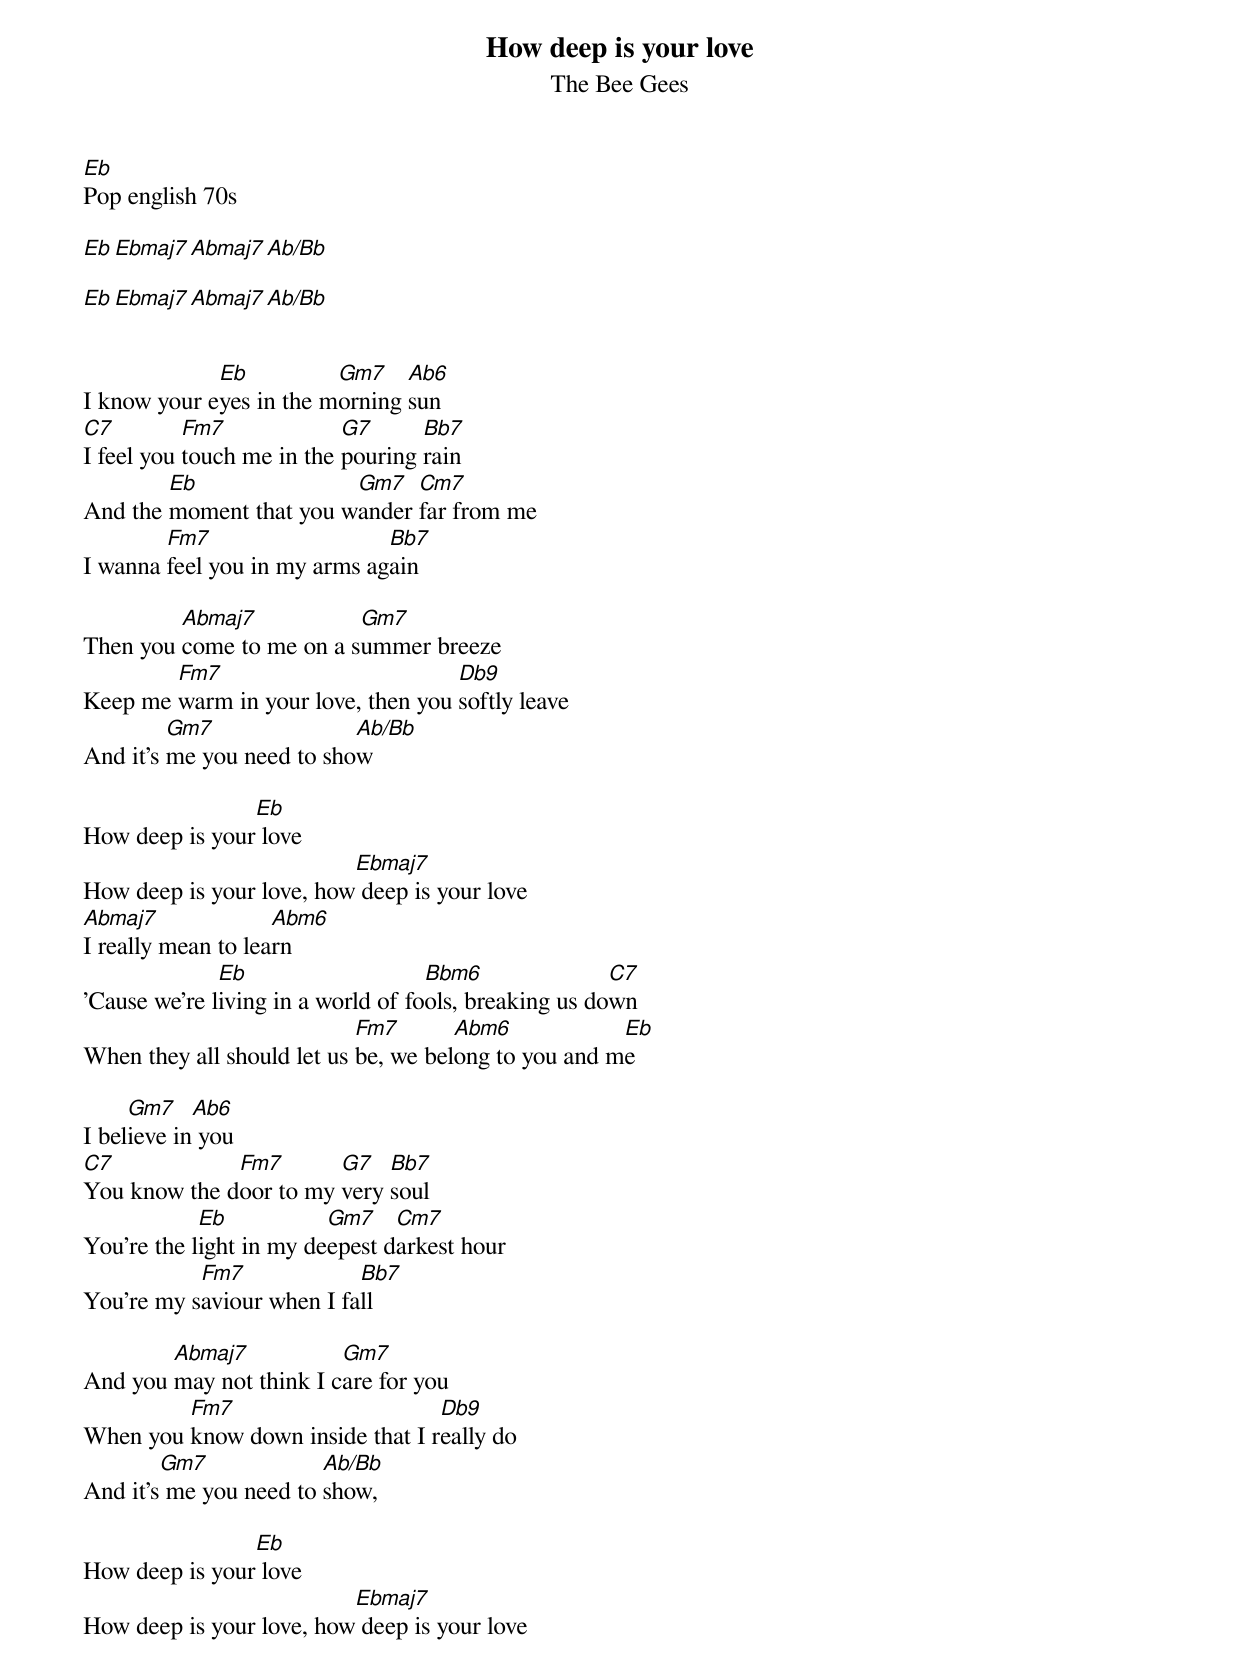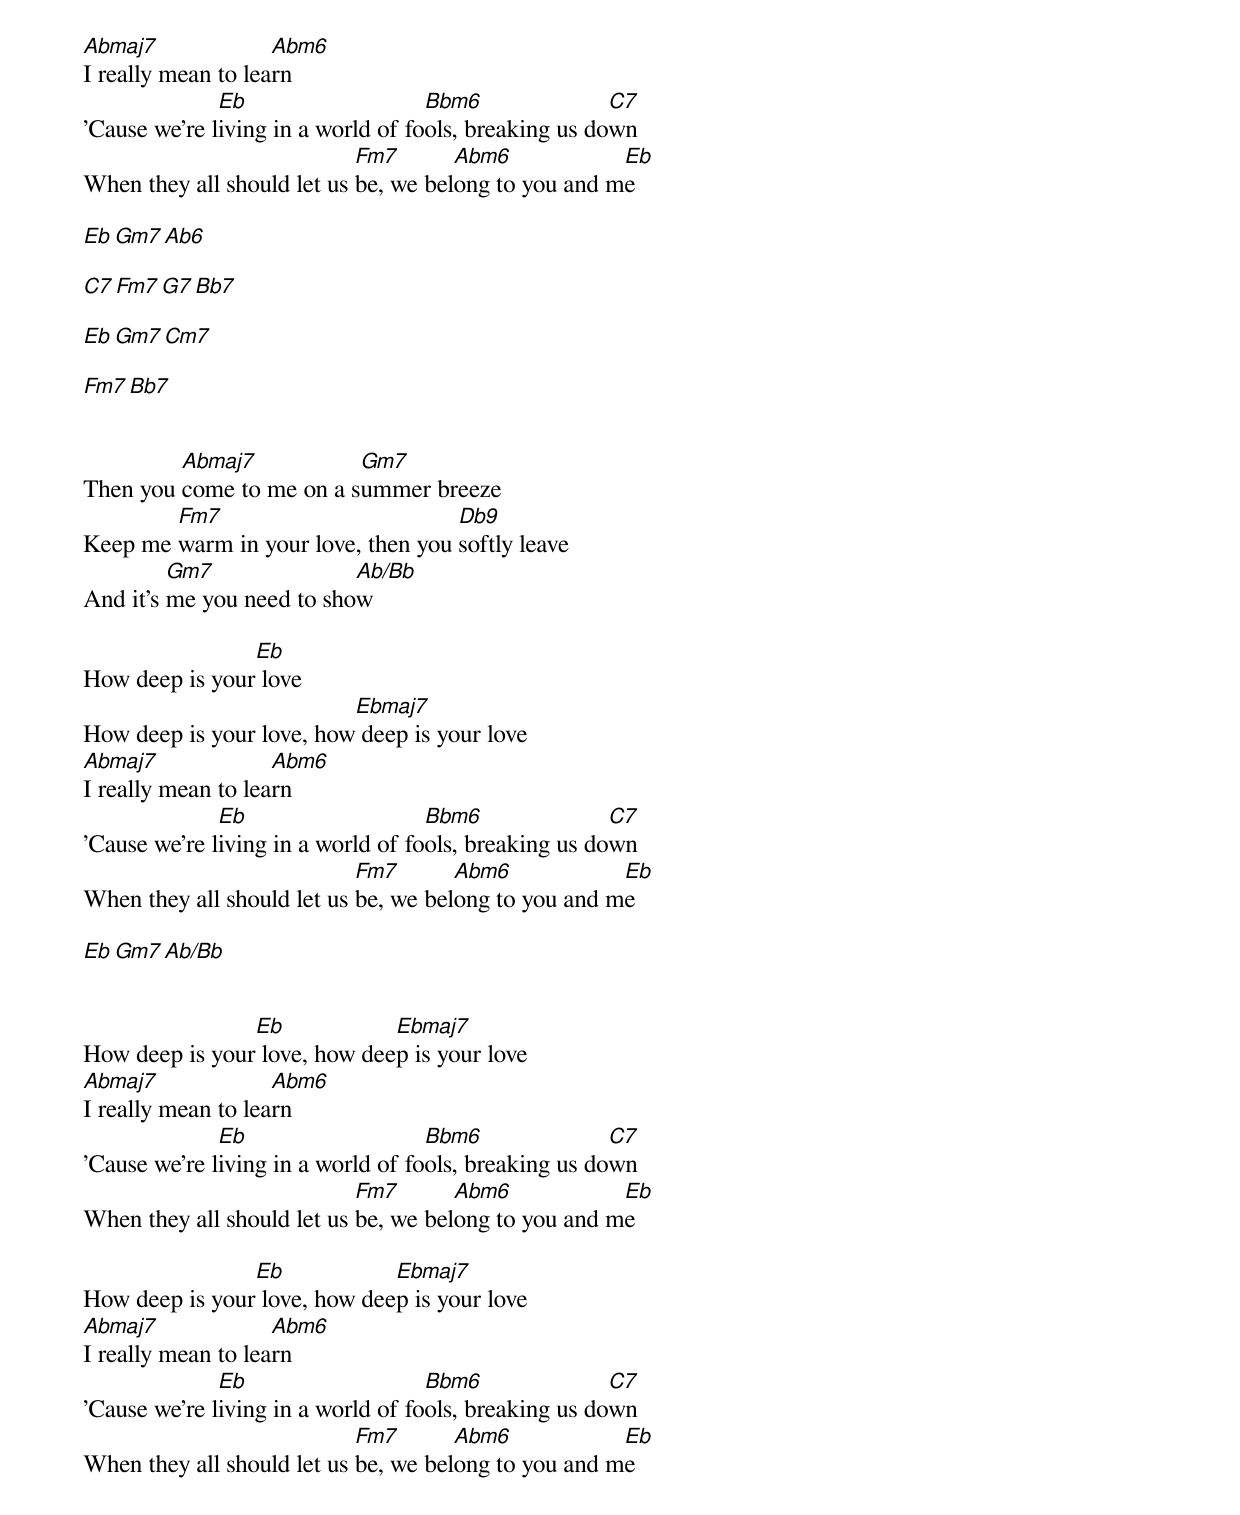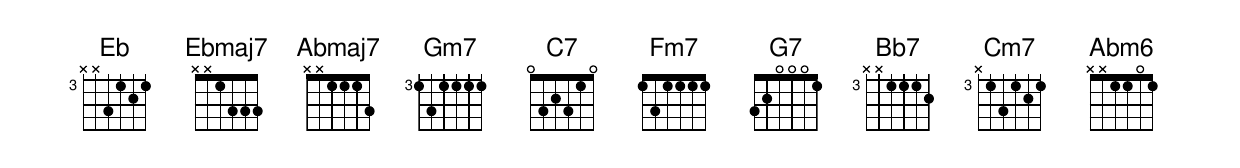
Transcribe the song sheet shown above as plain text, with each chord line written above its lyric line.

How deep is your love
The Bee Gees
Eb
Pop english 70s

Eb  Ebmaj7  Abmaj7  Ab/Bb

Eb  Ebmaj7  Abmaj7  Ab/Bb


             Eb          Gm7    Ab6
I know your eyes in the morning sun
C7         Fm7             G7      Bb7
I feel you touch me in the pouring rain
        Eb               Gm7   Cm7
And the moment that you wander far from me
        Fm7                   Bb7
I wanna feel you in my arms again

         Abmaj7           Gm7
Then you come to me on a summer breeze
        Fm7                         Db9
Keep me warm in your love, then you softly leave
         Gm7               Ab/Bb
And it's me you need to show

                Eb
How deep is your love
                          Ebmaj7
How deep is your love, how deep is your love
Abmaj7              Abm6
I really mean to learn
              Eb                    Bbm6               C7
'Cause we're living in a world of fools, breaking us down
                            Fm7       Abm6            Eb
When they all should let us be, we belong to you and me

     Gm7    Ab6
I believe in you
C7            Fm7       G7   Bb7
You know the door to my very soul
            Eb           Gm7    Cm7
You're the light in my deepest darkest hour
           Fm7             Bb7
You're my saviour when I fall

        Abmaj7           Gm7
And you may not think I care for you
         Fm7                      Db9
When you know down inside that I really do
        Gm7             Ab/Bb
And it's me you need to show,

                Eb
How deep is your love
                          Ebmaj7
How deep is your love, how deep is your love
Abmaj7              Abm6
I really mean to learn
              Eb                    Bbm6               C7
'Cause we're living in a world of fools, breaking us down
                            Fm7       Abm6            Eb
When they all should let us be, we belong to you and me

Eb       Gm7    Ab6

C7      Fm7     G7      Bb7

Eb       Gm7    Cm7

Fm7     Bb7


         Abmaj7           Gm7
Then you come to me on a summer breeze
        Fm7                         Db9
Keep me warm in your love, then you softly leave
         Gm7               Ab/Bb
And it's me you need to show

                Eb
How deep is your love
                          Ebmaj7
How deep is your love, how deep is your love
Abmaj7              Abm6
I really mean to learn
              Eb                    Bbm6               C7
'Cause we're living in a world of fools, breaking us down
                            Fm7       Abm6            Eb
When they all should let us be, we belong to you and me

Eb  Gm7  Ab/Bb


                Eb            Ebmaj7
How deep is your love, how deep is your love
Abmaj7              Abm6
I really mean to learn
              Eb                    Bbm6               C7
'Cause we're living in a world of fools, breaking us down
                            Fm7       Abm6            Eb
When they all should let us be, we belong to you and me

                Eb            Ebmaj7
How deep is your love, how deep is your love
Abmaj7              Abm6
I really mean to learn
              Eb                    Bbm6               C7
'Cause we're living in a world of fools, breaking us down
                            Fm7       Abm6            Eb
When they all should let us be, we belong to you and me
